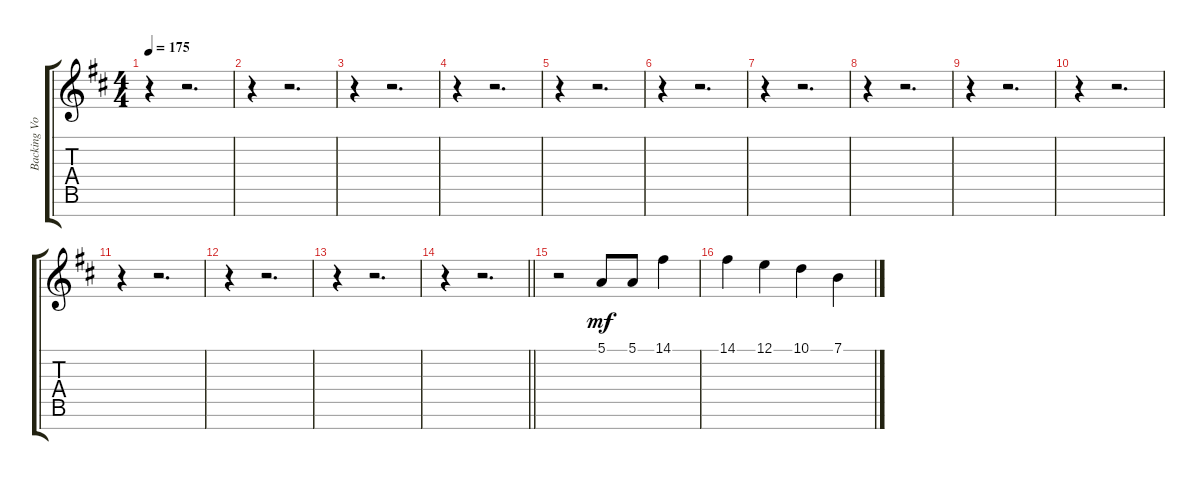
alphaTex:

\track ("Backing Vocals" "Backing Vo") {instrument flute}
\staff {score tabs}
\tuning (E4 B3 G3 D3 A2 E2 B1) {hide}
\ts (4 4)
\tempo 175
\clef g2
\ks d
r.4{dy mf} r.2{d} |
r.4 r.2{d} |
r.4 r.2{d} |
r.4 r.2{d} |
r.4 r.2{d} |
r.4 r.2{d} |
r.4 r.2{d} |
r.4 r.2{d} |
r.4 r.2{d} |
r.4 r.2{d} |
r.4 r.2{d} |
r.4 r.2{d} |
r.4 r.2{d} |
\barLineRight lightlight
r.4 r.2{d} |
r.2 5.1.8 5.1.8 14.1.4 |
14.1.4 12.1.4 10.1.4 7.1.4
